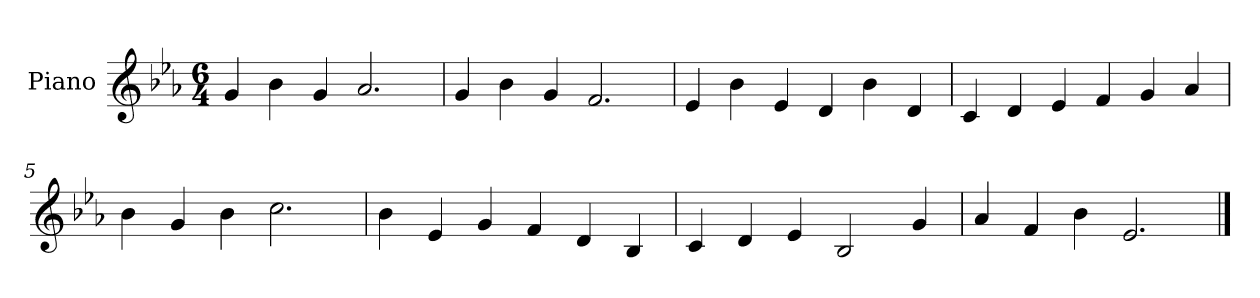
**kern
*part1
*staff1
*I"Piano
*I'Pno
*clefG2
*k[b-e-a-]
*E-:
*M6/4
=1
4g/
4b-\
4g/
2.a-/
=2
4g/
4b-\
4g/
2.f/
=3
4e-/
4b-\
4e-/
4d/
4b-\
4d/
=4
4c/
4d/
4e-/
4f/
4g/
4a-/
=5
4b-\
4g/
4b-\
2.cc\
=6
4b-\
4e-/
4g/
4f/
4d/
4B-/
=7
4c/
4d/
4e-/
2B-/
4g/
=8
4a-/
4f/
4b-\
2.e-/
==
*-
